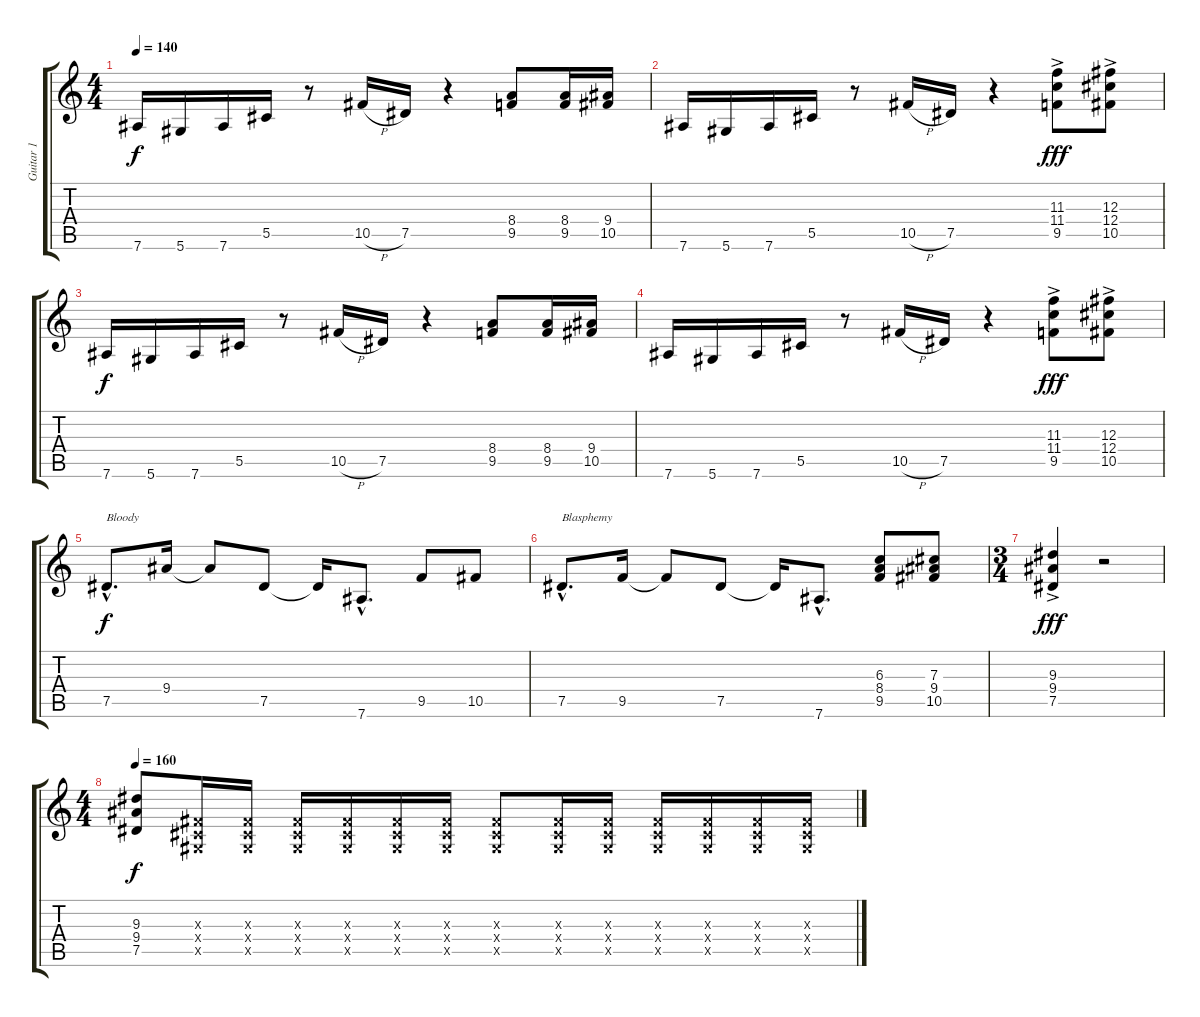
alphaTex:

\track ("Guitar 1" "Guitar 1") {instrument overdrivenguitar}
\staff {score tabs}
\tuning (Eb4 Bb3 Gb3 Db3 Ab2 Eb2) {hide}
\ts (4 4)
\tempo 140
\clef g2
\ks c
7.6.16{dy f} 5.6.16 7.6.16 5.5.16 r.8 10.5{h}.16 7.5.16 r.4 (8.4 9.5).8 (8.4 9.5).16 (9.4 10.5).16 |
7.6.16 5.6.16 7.6.16 5.5.16 r.8 10.5{h}.16 7.5.16 r.4 (11.3{ac} 11.4{ac} 9.5{ac}).8{dy fff} (12.3{ac} 12.4{ac} 10.5{ac}).8 |
7.6.16{dy f} 5.6.16 7.6.16 5.5.16 r.8 10.5{h}.16 7.5.16 r.4 (8.4 9.5).8 (8.4 9.5).16 (9.4 10.5).16 |
7.6.16 5.6.16 7.6.16 5.5.16 r.8 10.5{h}.16 7.5.16 r.4 (11.3{ac} 11.4{ac} 9.5{ac}).8{dy fff} (12.3{ac} 12.4{ac} 10.5{ac}).8 |
7.5{hac}.8{d txt "Bloody " dy f} 9.4.16 9.4{t}.8 7.5.8 7.5{t}.16 7.6{hac}.8{d} 9.5.8 10.5.8 |
7.5{hac}.8{d txt "Blasphemy"} 9.5.16 9.5{t}.8 7.5.8 7.5{t}.16 7.6{hac}.8{d} (6.3 8.4 9.5).8 (7.3 9.4 10.5).8 |
\ts (3 4)
(9.3{ac} 9.4{ac} 7.5{ac}).4{dy fff} r.2 |
\ts (4 4)
\tempo 160
(9.3 9.4 7.5).8{dy f} (0.3{x} 0.4{x} 0.5{x}).16 (0.3{x} 0.4{x} 0.5{x}).16 (0.3{x} 0.4{x} 0.5{x}).16 (0.3{x} 0.4{x} 0.5{x}).16 (0.3{x} 0.4{x} 0.5{x}).16 (0.3{x} 0.4{x} 0.5{x}).16 (0.3{x} 0.4{x} 0.5{x}).8 (0.3{x} 0.4{x} 0.5{x}).16 (0.3{x} 0.4{x} 0.5{x}).16 (0.3{x} 0.4{x} 0.5{x}).16 (0.3{x} 0.4{x} 0.5{x}).16 (0.3{x} 0.4{x} 0.5{x}).16 (0.3{x} 0.4{x} 0.5{x}).16
